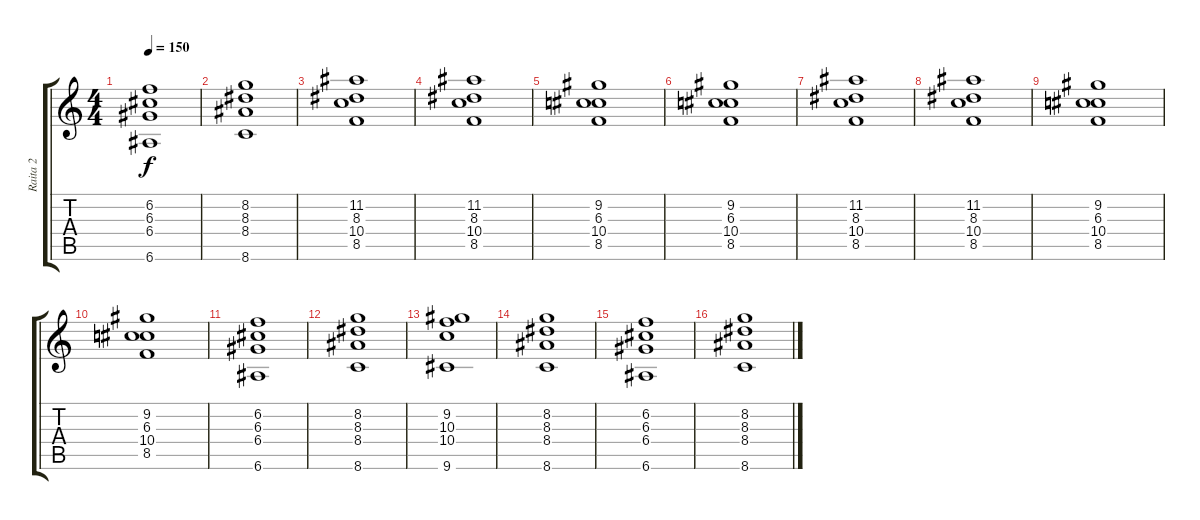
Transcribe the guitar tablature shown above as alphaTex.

\track ("Raita 2" "Raita 2") {instrument electricguitarjazz}
\staff {score tabs}
\tuning (E4 B3 G3 D3 A2 E2) {hide}
\ts (4 4)
\tempo 150
\clef g2
\ks aminor
(6.2 6.3 6.4 6.6).1{dy f} |
(8.2 8.3 8.4 8.6).1 |
(11.2 8.3 10.4 8.5).1 |
(11.2 8.3 10.4 8.5).1 |
(9.2 6.3 10.4 8.5).1 |
(9.2 6.3 10.4 8.5).1 |
(11.2 8.3 10.4 8.5).1 |
(11.2 8.3 10.4 8.5).1 |
(9.2 6.3 10.4 8.5).1 |
(9.2 6.3 10.4 8.5).1 |
(6.2 6.3 6.4 6.6).1 |
(8.2 8.3 8.4 8.6).1 |
(9.2 10.3 10.4 9.6).1 |
(8.2 8.3 8.4 8.6).1 |
(6.2 6.3 6.4 6.6).1 |
(8.2 8.3 8.4 8.6).1
